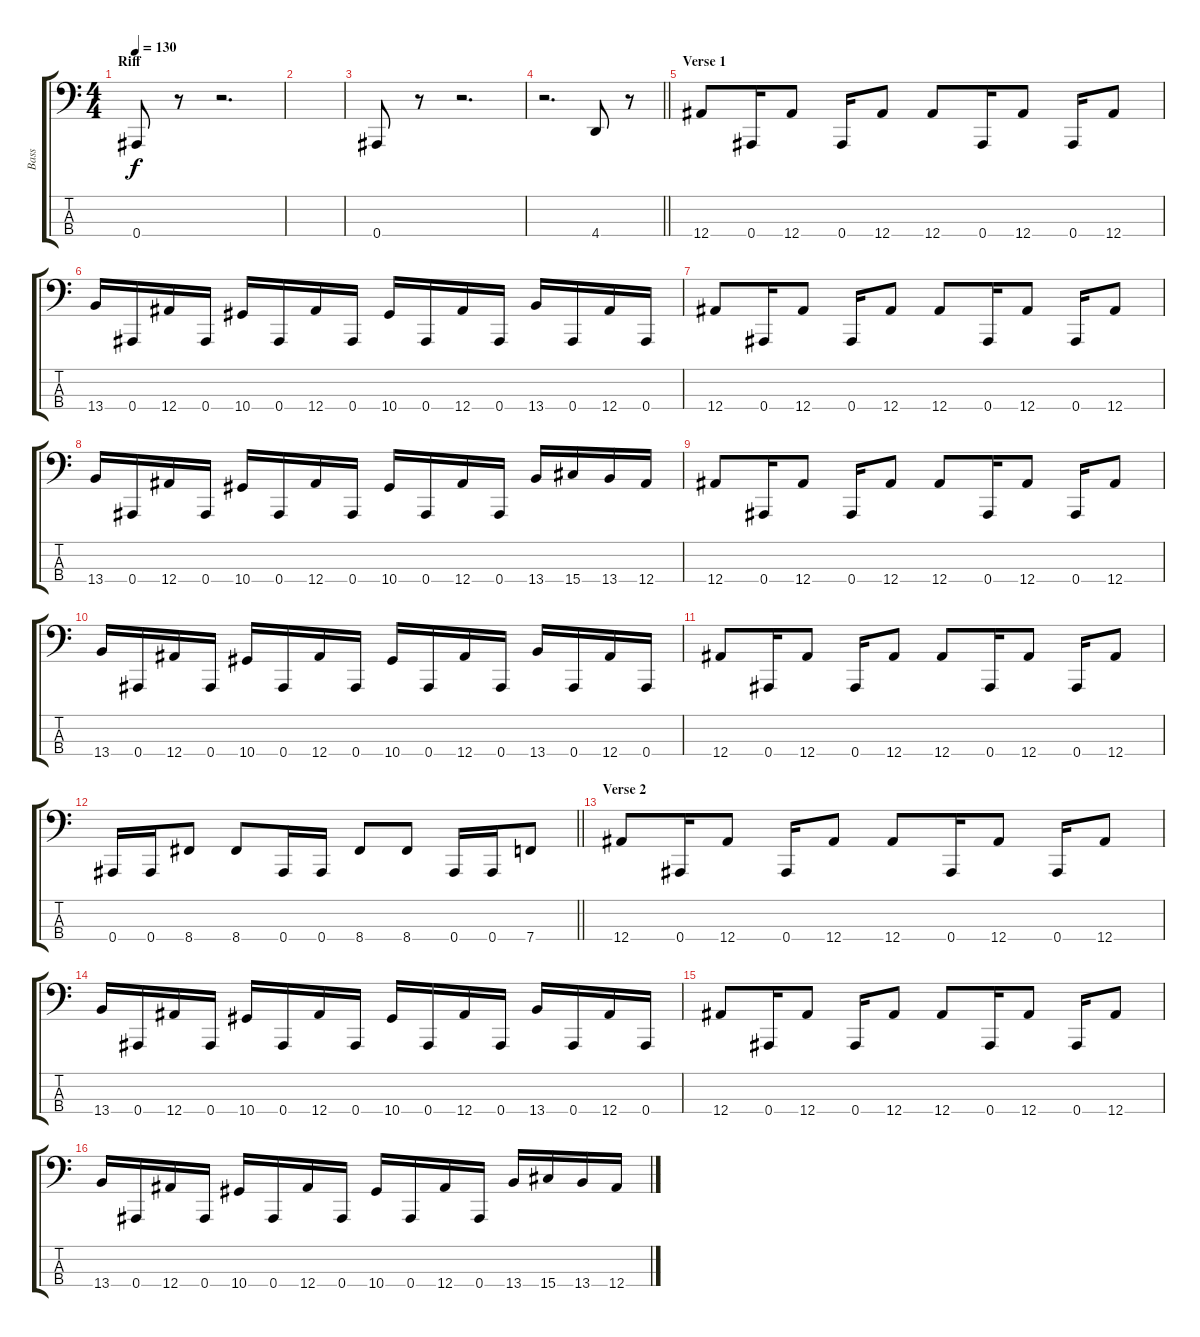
\track ("Bass" "Bass") {instrument electricbasspick}
\staff {score tabs}
\tuning (Eb2 Bb1 F1 Bb0) {hide}
\ts (4 4)
\section ("" "Riff")
\tempo 130
\clef f4
\ks c
0.4.8{dy f} r.8 r.2{d} |
|
0.4.8 r.8 r.2{d} |
\barLineRight lightlight
r.2{d} 4.4.8 r.8 |
\section ("" "Verse 1")
12.4.8 0.4.16 12.4.8 0.4.16 12.4.8 12.4.8 0.4.16 12.4.8 0.4.16 12.4.8 |
13.4.16 0.4.16 12.4.16 0.4.16 10.4.16 0.4.16 12.4.16 0.4.16 10.4.16 0.4.16 12.4.16 0.4.16 13.4.16 0.4.16 12.4.16 0.4.16 |
12.4.8 0.4.16 12.4.8 0.4.16 12.4.8 12.4.8 0.4.16 12.4.8 0.4.16 12.4.8 |
13.4.16 0.4.16 12.4.16 0.4.16 10.4.16 0.4.16 12.4.16 0.4.16 10.4.16 0.4.16 12.4.16 0.4.16 13.4.16 15.4.16 13.4.16 12.4.16 |
12.4.8 0.4.16 12.4.8 0.4.16 12.4.8 12.4.8 0.4.16 12.4.8 0.4.16 12.4.8 |
13.4.16 0.4.16 12.4.16 0.4.16 10.4.16 0.4.16 12.4.16 0.4.16 10.4.16 0.4.16 12.4.16 0.4.16 13.4.16 0.4.16 12.4.16 0.4.16 |
12.4.8 0.4.16 12.4.8 0.4.16 12.4.8 12.4.8 0.4.16 12.4.8 0.4.16 12.4.8 |
\barLineRight lightlight
0.4.16 0.4.16 8.4.8 8.4.8 0.4.16 0.4.16 8.4.8 8.4.8 0.4.16 0.4.16 7.4.8 |
\section ("" "Verse 2")
12.4.8 0.4.16 12.4.8 0.4.16 12.4.8 12.4.8 0.4.16 12.4.8 0.4.16 12.4.8 |
13.4.16 0.4.16 12.4.16 0.4.16 10.4.16 0.4.16 12.4.16 0.4.16 10.4.16 0.4.16 12.4.16 0.4.16 13.4.16 0.4.16 12.4.16 0.4.16 |
12.4.8 0.4.16 12.4.8 0.4.16 12.4.8 12.4.8 0.4.16 12.4.8 0.4.16 12.4.8 |
13.4.16 0.4.16 12.4.16 0.4.16 10.4.16 0.4.16 12.4.16 0.4.16 10.4.16 0.4.16 12.4.16 0.4.16 13.4.16 15.4.16 13.4.16 12.4.16
